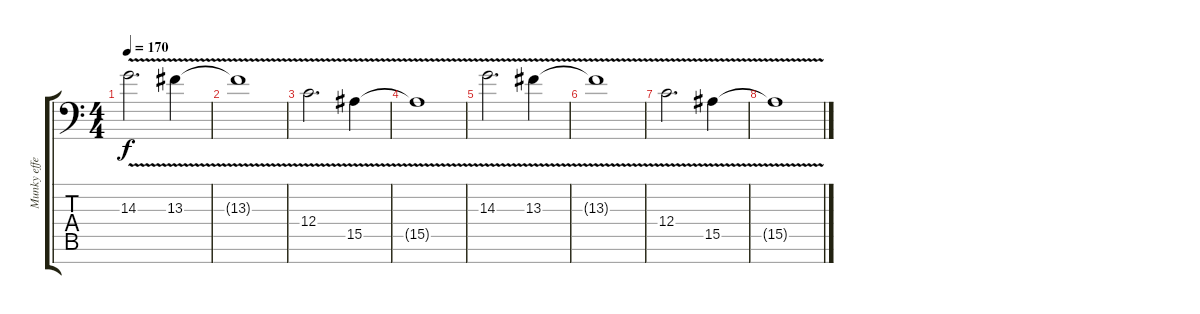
\track ("Munky effects" "Munky effe") {instrument pad5bowed}
\staff {score tabs}
\tuning (D4 A3 F3 C3 G2 D2 A1) {hide}
\ts (4 4)
\tempo 170
\clef f4
\ks c
14.3{v}.2{d dy f instrument pad3polysynth} 13.3{v}.4 |
13.3{t}.1 |
12.4{v}.2{d} 15.5{v}.4 |
15.5{t}.1 |
14.3{v}.2{d} 13.3{v}.4 |
13.3{t}.1 |
12.4{v}.2{d} 15.5{v}.4 |
15.5{t}.1
